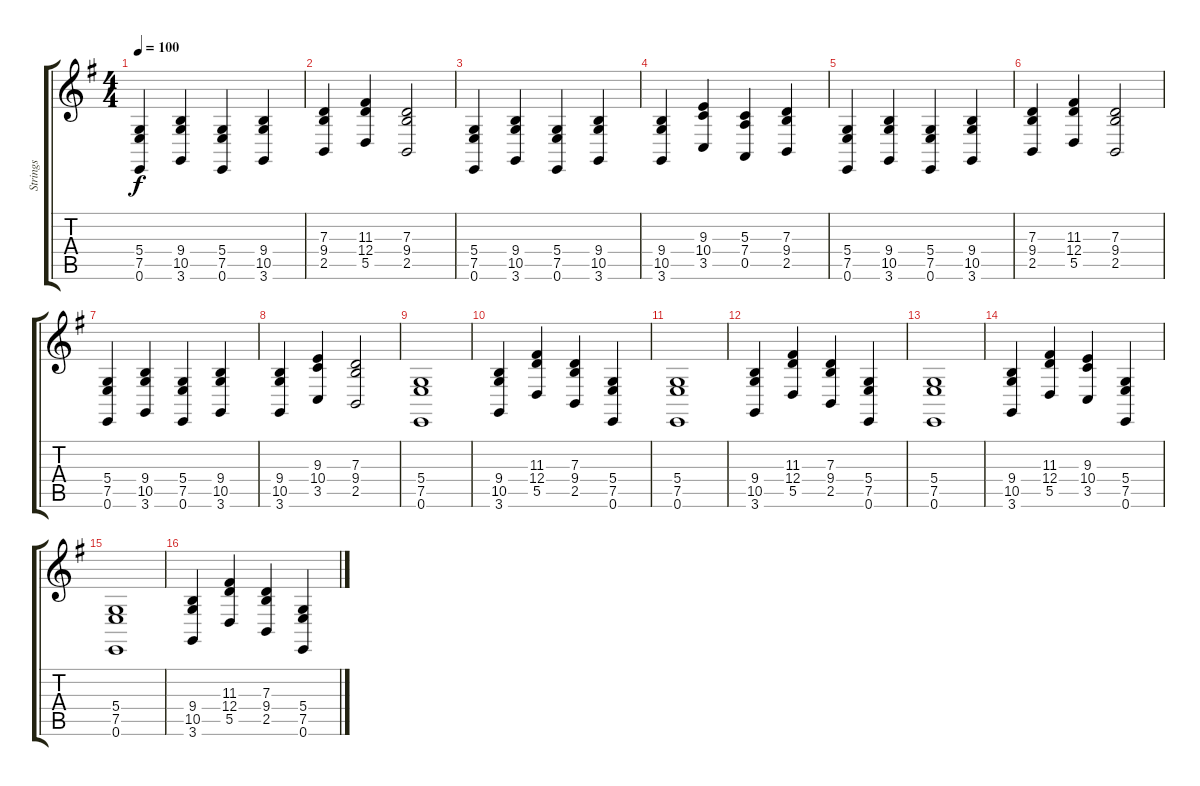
\track ("Strings" "Strings") {instrument stringensemble1}
\staff {score tabs}
\tuning (E4 B3 G3 D3 A2 E2) {hide}
\ts (4 4)
\tempo 100
\clef g2
\ks eminor
(5.4 7.5 0.6).4{dy f} (9.4 10.5 3.6).4 (5.4 7.5 0.6).4 (9.4 10.5 3.6).4 |
(7.3 9.4 2.5).4 (11.3 12.4 5.5).4 (7.3 9.4 2.5).2 |
(5.4 7.5 0.6).4 (9.4 10.5 3.6).4 (5.4 7.5 0.6).4 (9.4 10.5 3.6).4 |
(9.4 10.5 3.6).4 (9.3 10.4 3.5).4 (5.3 7.4 0.5).4 (7.3 9.4 2.5).4 |
(5.4 7.5 0.6).4 (9.4 10.5 3.6).4 (5.4 7.5 0.6).4 (9.4 10.5 3.6).4 |
(7.3 9.4 2.5).4 (11.3 12.4 5.5).4 (7.3 9.4 2.5).2 |
(5.4 7.5 0.6).4 (9.4 10.5 3.6).4 (5.4 7.5 0.6).4 (9.4 10.5 3.6).4 |
(9.4 10.5 3.6).4 (9.3 10.4 3.5).4 (7.3 9.4 2.5).2 |
(5.4 7.5 0.6).1 |
(9.4 10.5 3.6).4 (11.3 12.4 5.5).4 (7.3 9.4 2.5).4 (5.4 7.5 0.6).4 |
(5.4 7.5 0.6).1 |
(9.4 10.5 3.6).4 (11.3 12.4 5.5).4 (7.3 9.4 2.5).4 (5.4 7.5 0.6).4 |
(5.4 7.5 0.6).1 |
(9.4 10.5 3.6).4 (11.3 12.4 5.5).4 (9.3 10.4 3.5).4 (5.4 7.5 0.6).4 |
(5.4 7.5 0.6).1 |
(9.4 10.5 3.6).4 (11.3 12.4 5.5).4 (7.3 9.4 2.5).4 (5.4 7.5 0.6).4
